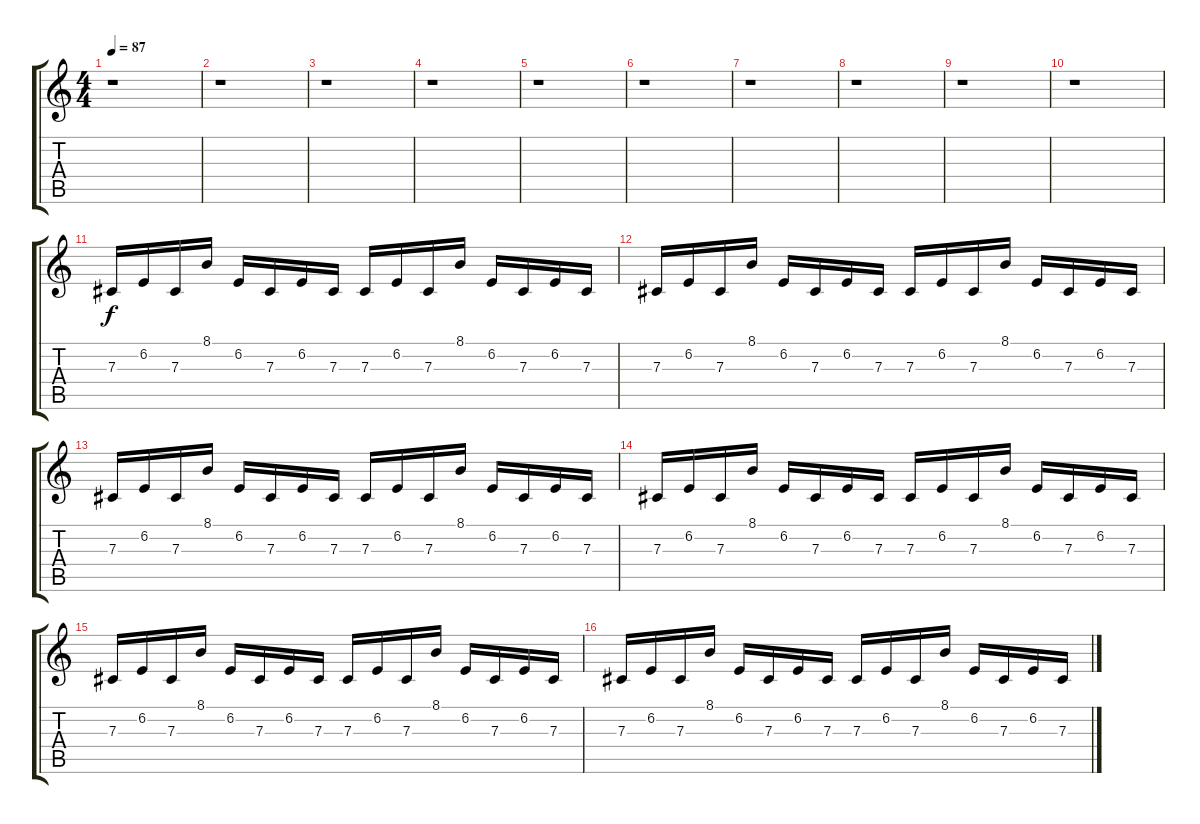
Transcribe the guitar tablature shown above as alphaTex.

\track "" {instrument acousticgrandpiano}
\staff {score tabs}
\tuning (Eb4 Bb3 Gb3 Db3 Ab2 Db2) {hide}
\ts (4 4)
\tempo 87
\clef g2
\ks c
r.1{dy f} |
r.1 |
r.1 |
r.1 |
r.1 |
r.1 |
r.1 |
r.1 |
r.1 |
r.1 |
7.3.16 6.2.16 7.3.16 8.1.16 6.2.16 7.3.16 6.2.16 7.3.16 7.3.16 6.2.16 7.3.16 8.1.16 6.2.16 7.3.16 6.2.16 7.3.16 |
7.3.16 6.2.16 7.3.16 8.1.16 6.2.16 7.3.16 6.2.16 7.3.16 7.3.16 6.2.16 7.3.16 8.1.16 6.2.16 7.3.16 6.2.16 7.3.16 |
7.3.16 6.2.16 7.3.16 8.1.16 6.2.16 7.3.16 6.2.16 7.3.16 7.3.16 6.2.16 7.3.16 8.1.16 6.2.16 7.3.16 6.2.16 7.3.16 |
7.3.16 6.2.16 7.3.16 8.1.16 6.2.16 7.3.16 6.2.16 7.3.16 7.3.16 6.2.16 7.3.16 8.1.16 6.2.16 7.3.16 6.2.16 7.3.16 |
7.3.16 6.2.16 7.3.16 8.1.16 6.2.16 7.3.16 6.2.16 7.3.16 7.3.16 6.2.16 7.3.16 8.1.16 6.2.16 7.3.16 6.2.16 7.3.16 |
7.3.16 6.2.16 7.3.16 8.1.16 6.2.16 7.3.16 6.2.16 7.3.16 7.3.16 6.2.16 7.3.16 8.1.16 6.2.16 7.3.16 6.2.16 7.3.16
